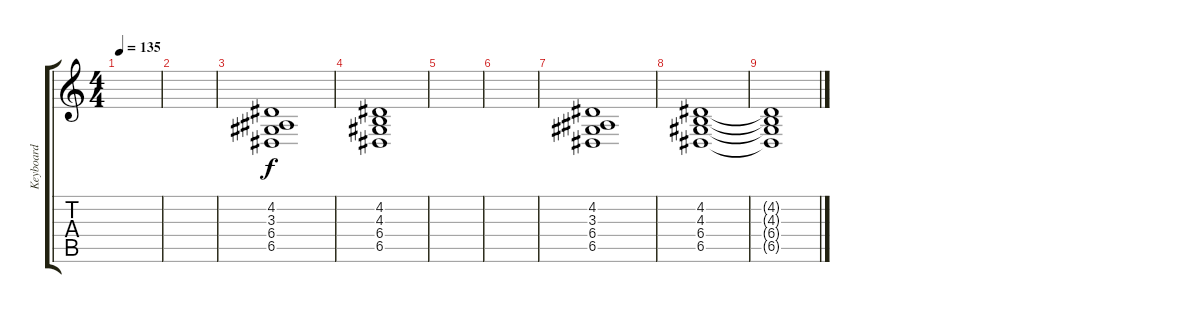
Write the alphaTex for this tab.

\track ("Keyboard" "Keyboard") {instrument pad8sweep}
\staff {score tabs}
\tuning (E4 B3 G3 D3 A2 E2) {hide}
\ts (4 4)
\tempo 135
\clef g2
\ks c
|
|
(4.2 3.3 6.4 6.5).1 |
(4.2 4.3 6.4 6.5).1 |
|
|
(4.2 3.3 6.4 6.5).1 |
(4.2 4.3 6.4 6.5).1 |
(4.2{t} 4.3{t} 6.4{t} 6.5{t}).1
